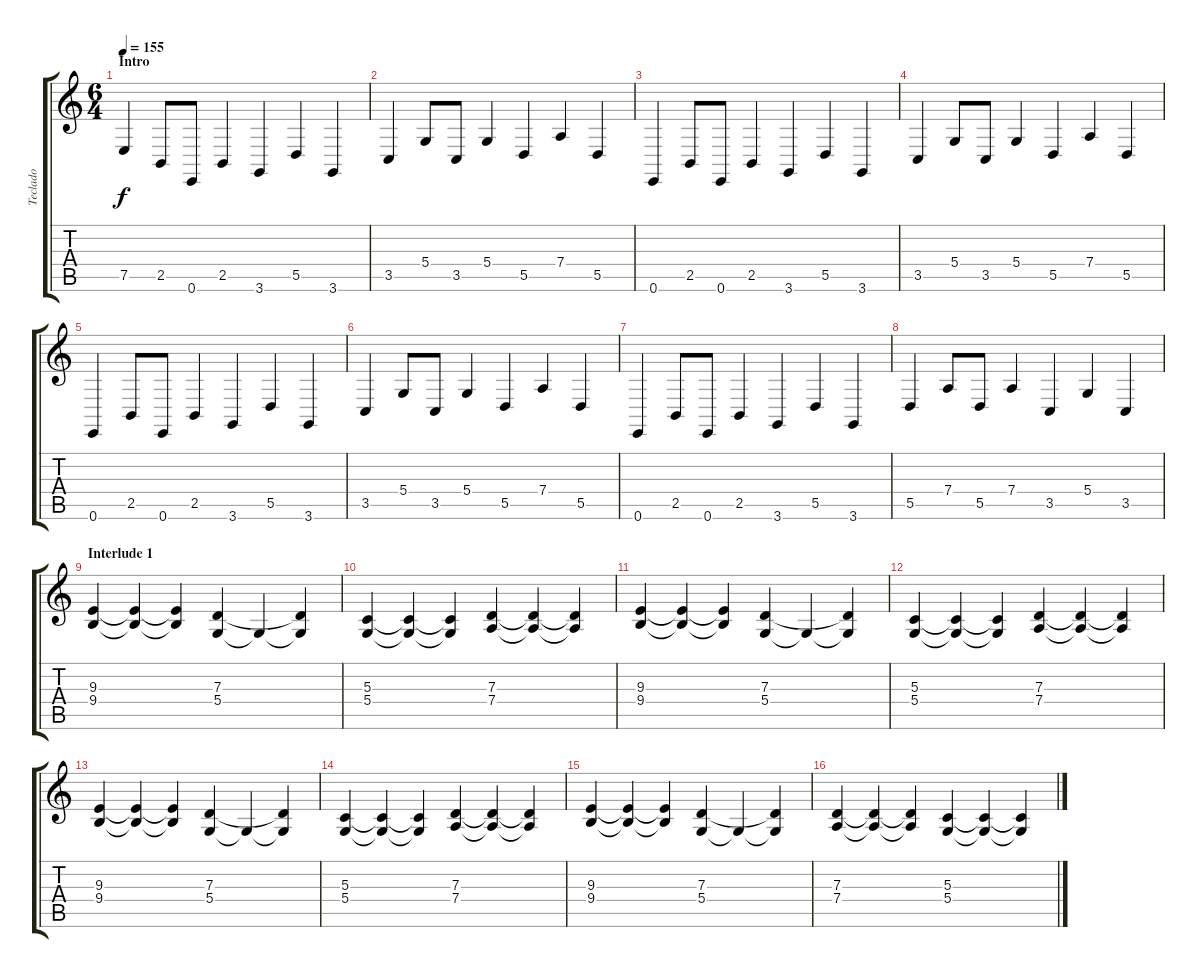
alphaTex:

\track ("Teclado" "Teclado") {instrument stringensemble1}
\staff {score tabs}
\tuning (E4 B3 G3 D3 A2 E2) {hide}
\ts (6 4)
\section ("" "Intro")
\tempo 155
\clef g2
\ks c
7.5.4{dy f instrument stringensemble1} 2.5.8 0.6.8 2.5.4 3.6.4 5.5.4 3.6.4 |
3.5.4 5.4.8 3.5.8 5.4.4 5.5.4 7.4.4 5.5.4 |
0.6.4 2.5.8 0.6.8 2.5.4 3.6.4 5.5.4 3.6.4 |
3.5.4 5.4.8 3.5.8 5.4.4 5.5.4 7.4.4 5.5.4 |
0.6.4 2.5.8 0.6.8 2.5.4 3.6.4 5.5.4 3.6.4 |
3.5.4 5.4.8 3.5.8 5.4.4 5.5.4 7.4.4 5.5.4 |
0.6.4 2.5.8 0.6.8 2.5.4 3.6.4 5.5.4 3.6.4 |
5.5.4 7.4.8 5.5.8 7.4.4 3.5.4 5.4.4 3.5.4 |
\section ("" "Interlude 1")
(9.3 9.4).4{volume 6} (9.3{t} 9.4{t}).4 (9.3{t} 9.4{t}).4 (7.3 5.4).4 5.4{t}.4 (7.3{t} 5.4{t}).4 |
(5.3 5.4).4 (5.3{t} 5.4{t}).4 (5.3{t} 5.4{t}).4 (7.3 7.4).4 (7.3{t} 7.4{t}).4 (7.3{t} 7.4{t}).4 |
(9.3 9.4).4 (9.3{t} 9.4{t}).4 (9.3{t} 9.4{t}).4 (7.3 5.4).4 5.4{t}.4 (7.3{t} 5.4{t}).4 |
(5.3 5.4).4 (5.3{t} 5.4{t}).4 (5.3{t} 5.4{t}).4 (7.3 7.4).4 (7.3{t} 7.4{t}).4 (7.3{t} 7.4{t}).4 |
(9.3 9.4).4 (9.3{t} 9.4{t}).4 (9.3{t} 9.4{t}).4 (7.3 5.4).4 5.4{t}.4 (7.3{t} 5.4{t}).4 |
(5.3 5.4).4 (5.3{t} 5.4{t}).4 (5.3{t} 5.4{t}).4 (7.3 7.4).4 (7.3{t} 7.4{t}).4 (7.3{t} 7.4{t}).4 |
(9.3 9.4).4 (9.3{t} 9.4{t}).4 (9.3{t} 9.4{t}).4 (7.3 5.4).4 5.4{t}.4 (7.3{t} 5.4{t}).4 |
(7.3 7.4).4 (7.3{t} 7.4{t}).4 (7.3{t} 7.4{t}).4 (5.3 5.4).4 (5.3{t} 5.4{t}).4 (5.3{t} 5.4{t}).4
